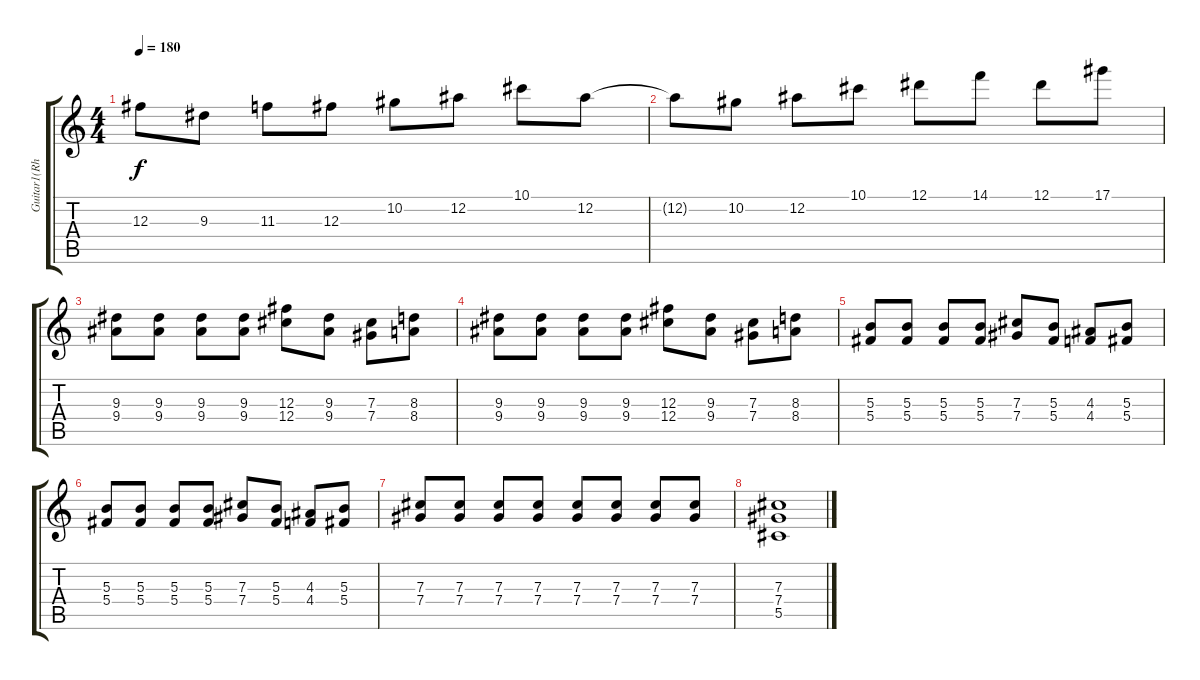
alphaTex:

\track ("Guitar1(Rhythm)" "Guitar1(Rh") {instrument distortionguitar}
\staff {score tabs}
\tuning (Eb4 Bb3 Gb3 Db3 Ab2 Eb2) {hide}
\ts (4 4)
\tempo 180
\clef g2
\ks c
12.3.8{dy f} 9.3.8 11.3.8 12.3.8 10.2.8 12.2.8 10.1.8 12.2.8 |
12.2{t}.8 10.2.8 12.2.8 10.1.8 12.1.8 14.1.8 12.1.8 17.1.8 |
(9.3 9.4).8 (9.3 9.4).8 (9.3 9.4).8 (9.3 9.4).8 (12.3 12.4).8 (9.3 9.4).8 (7.3 7.4).8 (8.3 8.4).8 |
(9.3 9.4).8 (9.3 9.4).8 (9.3 9.4).8 (9.3 9.4).8 (12.3 12.4).8 (9.3 9.4).8 (7.3 7.4).8 (8.3 8.4).8 |
(5.3 5.4).8 (5.3 5.4).8 (5.3 5.4).8 (5.3 5.4).8 (7.3 7.4).8 (5.3 5.4).8 (4.3 4.4).8 (5.3 5.4).8 |
(5.3 5.4).8 (5.3 5.4).8 (5.3 5.4).8 (5.3 5.4).8 (7.3 7.4).8 (5.3 5.4).8 (4.3 4.4).8 (5.3 5.4).8 |
(7.3 7.4).8 (7.3 7.4).8 (7.3 7.4).8 (7.3 7.4).8 (7.3 7.4).8 (7.3 7.4).8 (7.3 7.4).8 (7.3 7.4).8 |
(7.3 7.4 5.5).1
